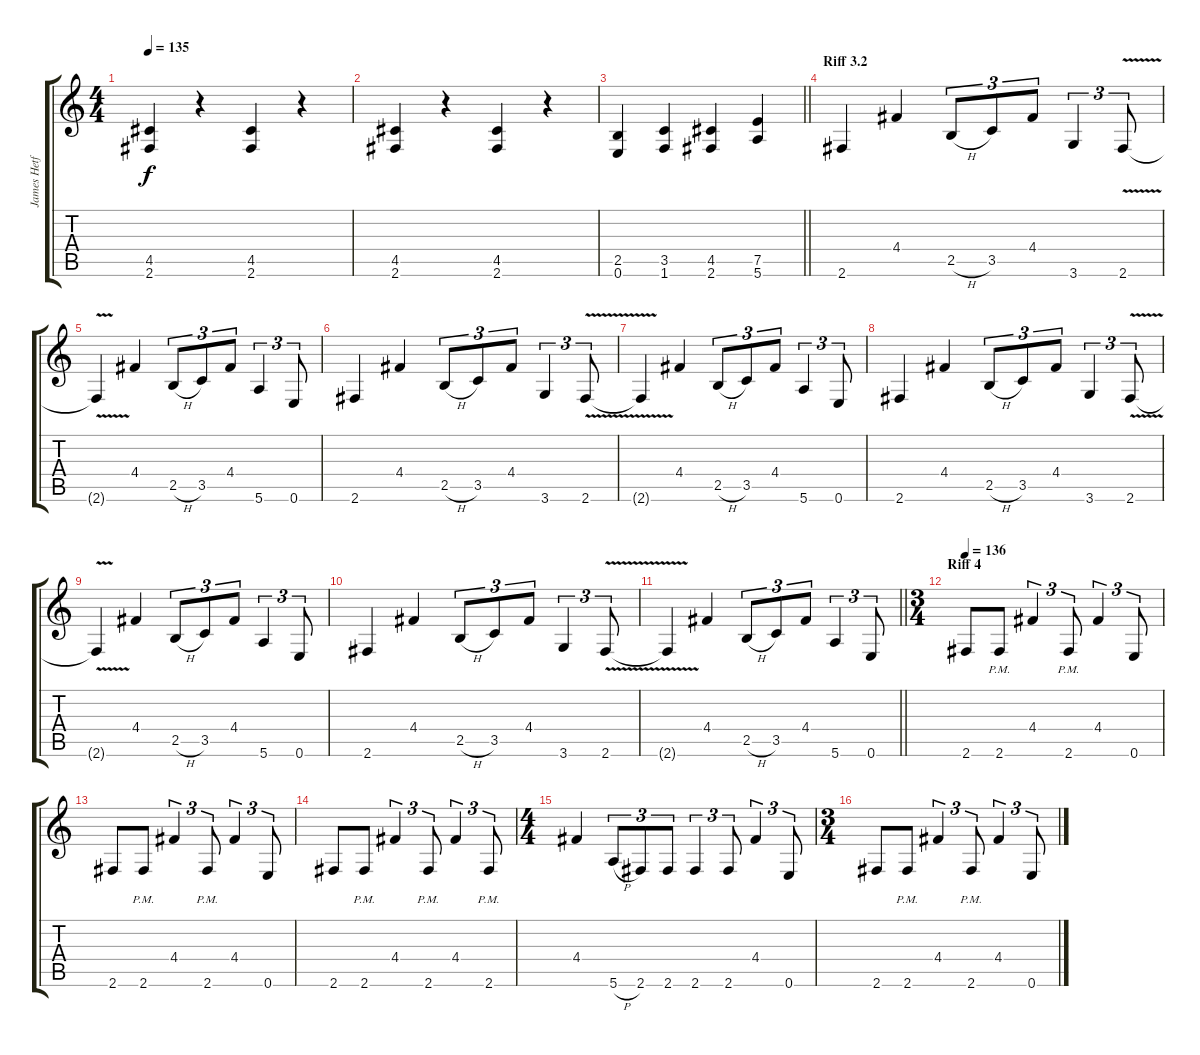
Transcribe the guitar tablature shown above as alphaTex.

\track ("James Hetfield Riff" "James Hetf") {instrument distortionguitar}
\staff {score tabs}
\tuning (E4 B3 G3 D3 A2 E2) {hide}
\ts (4 4)
\tempo 135
\clef g2
\ks c
(4.5 2.6).4{dy f} r.4 (4.5 2.6).4 r.4 |
(4.5 2.6).4 r.4 (4.5 2.6).4 r.4 |
\barLineRight lightlight
(2.5 0.6).4 (3.5 1.6).4 (4.5 2.6).4 (7.5 5.6).4 |
\section ("" "Riff 3.2")
2.6.4 4.4.4 2.5{h}.8{tu (3 2)} 3.5.8{tu (3 2)} 4.4.8{tu (3 2)} 3.6.4{tu (3 2)} 2.6{v}.8{tu (3 2)} |
2.6{v t}.4 4.4.4 2.5{h}.8{tu (3 2)} 3.5.8{tu (3 2)} 4.4.8{tu (3 2)} 5.6.4{tu (3 2)} 0.6.8{tu (3 2)} |
2.6.4 4.4.4 2.5{h}.8{tu (3 2)} 3.5.8{tu (3 2)} 4.4.8{tu (3 2)} 3.6.4{tu (3 2)} 2.6{v}.8{tu (3 2)} |
2.6{v t}.4 4.4.4 2.5{h}.8{tu (3 2)} 3.5.8{tu (3 2)} 4.4.8{tu (3 2)} 5.6.4{tu (3 2)} 0.6.8{tu (3 2)} |
2.6.4 4.4.4 2.5{h}.8{tu (3 2)} 3.5.8{tu (3 2)} 4.4.8{tu (3 2)} 3.6.4{tu (3 2)} 2.6{v}.8{tu (3 2)} |
2.6{v t}.4 4.4.4 2.5{h}.8{tu (3 2)} 3.5.8{tu (3 2)} 4.4.8{tu (3 2)} 5.6.4{tu (3 2)} 0.6.8{tu (3 2)} |
2.6.4 4.4.4 2.5{h}.8{tu (3 2)} 3.5.8{tu (3 2)} 4.4.8{tu (3 2)} 3.6.4{tu (3 2)} 2.6{v}.8{tu (3 2)} |
\barLineRight lightlight
2.6{v t}.4 4.4.4 2.5{h}.8{tu (3 2)} 3.5.8{tu (3 2)} 4.4.8{tu (3 2)} 5.6.4{tu (3 2)} 0.6.8{tu (3 2)} |
\ts (3 4)
\section ("" "Riff 4")
\tempo 136
2.6.8 2.6{pm}.8 4.4.4{tu (3 2)} 2.6{pm}.8{tu (3 2)} 4.4.4{tu (3 2)} 0.6.8{tu (3 2)} |
2.6.8 2.6{pm}.8 4.4.4{tu (3 2)} 2.6{pm}.8{tu (3 2)} 4.4.4{tu (3 2)} 0.6.8{tu (3 2)} |
2.6.8 2.6{pm}.8 4.4.4{tu (3 2)} 2.6{pm}.8{tu (3 2)} 4.4.4{tu (3 2)} 2.6{pm}.8{tu (3 2)} |
\ts (4 4)
4.4.4 5.6{h}.8{tu (3 2)} 2.6.8{tu (3 2)} 2.6.8{tu (3 2)} 2.6.4{tu (3 2)} 2.6.8{tu (3 2)} 4.4.4{tu (3 2)} 0.6.8{tu (3 2)} |
\ts (3 4)
2.6.8 2.6{pm}.8 4.4.4{tu (3 2)} 2.6{pm}.8{tu (3 2)} 4.4.4{tu (3 2)} 0.6.8{tu (3 2)}
